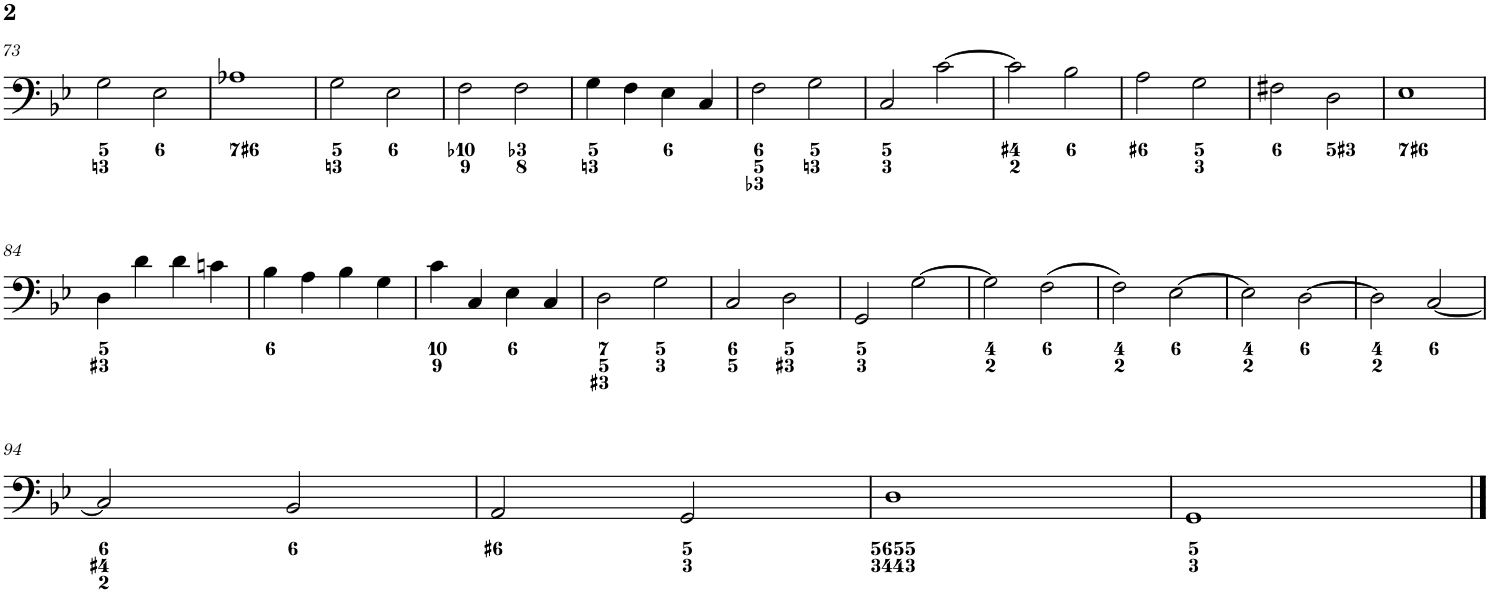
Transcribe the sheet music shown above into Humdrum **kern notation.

**kern
*part1
*staff1
*I"Voice
*I'V
!!LO:PB:g=z
*clefF4
*k[b-e-]
*M2/2
*met(c|)
=73
2G\
2E-\
=74
1A-X
=75
2G\
2E-\
=76
2F\
2F\
=77
4G\
4F\
4E-\
4C/
=78
2F\
2G\
=79
2C/
[>2c\
=80
2c\]
2B-\
=81
2A\
2G\
=82
2F#X\
2D\
=83
1E-
!!LO:LB:g=z
=84
4D\
4d\
4d\
4cn\
=85
4B-\
4A\
4B-\
4G\
=86
4c\
4C/
4E-\
4C/
=87
2D\
2G\
=88
2C/
2D\
=89
2GG/
[>2G\
=90
2G\]
(>2F\
=91
2F\)
[>2E-\
=92
2E-\]
[>2D\
=93
2D\]
[2C/
!!LO:LB:g=z
=94
2C/]
2BB-/
=95
2AA/
2GG/
=96
1D
=97
1GG
==
*-
